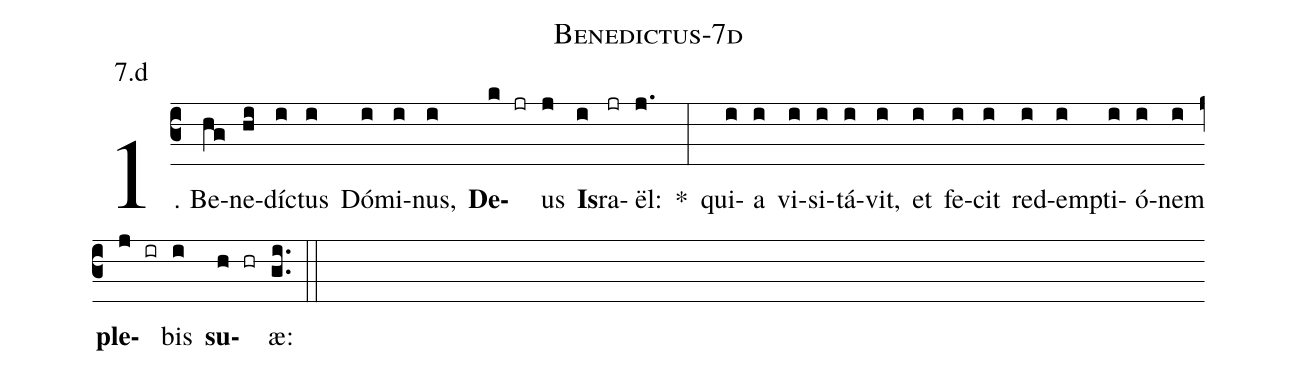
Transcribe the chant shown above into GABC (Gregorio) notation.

name: Benedictus-7d;
annotation: 7.d;
%%
(c3)1. Be(hg)ne(hi)díc(i)tus(i) Dó(i)mi(i)nus,(i) <b>De</b>(k jr)us(j) <b>Is</b>(i)ra(jr)ël:(j.) *(:) qui(i)a(i) vi(i)si(i)tá(i)vit,(i) et(i) fe(i)cit(i) red(i)emp(i)ti(i)ó(i)nem(i) <b>ple</b>(j ir)bis(i) <b>su</b>(h hr)æ:(gi..) (::)
